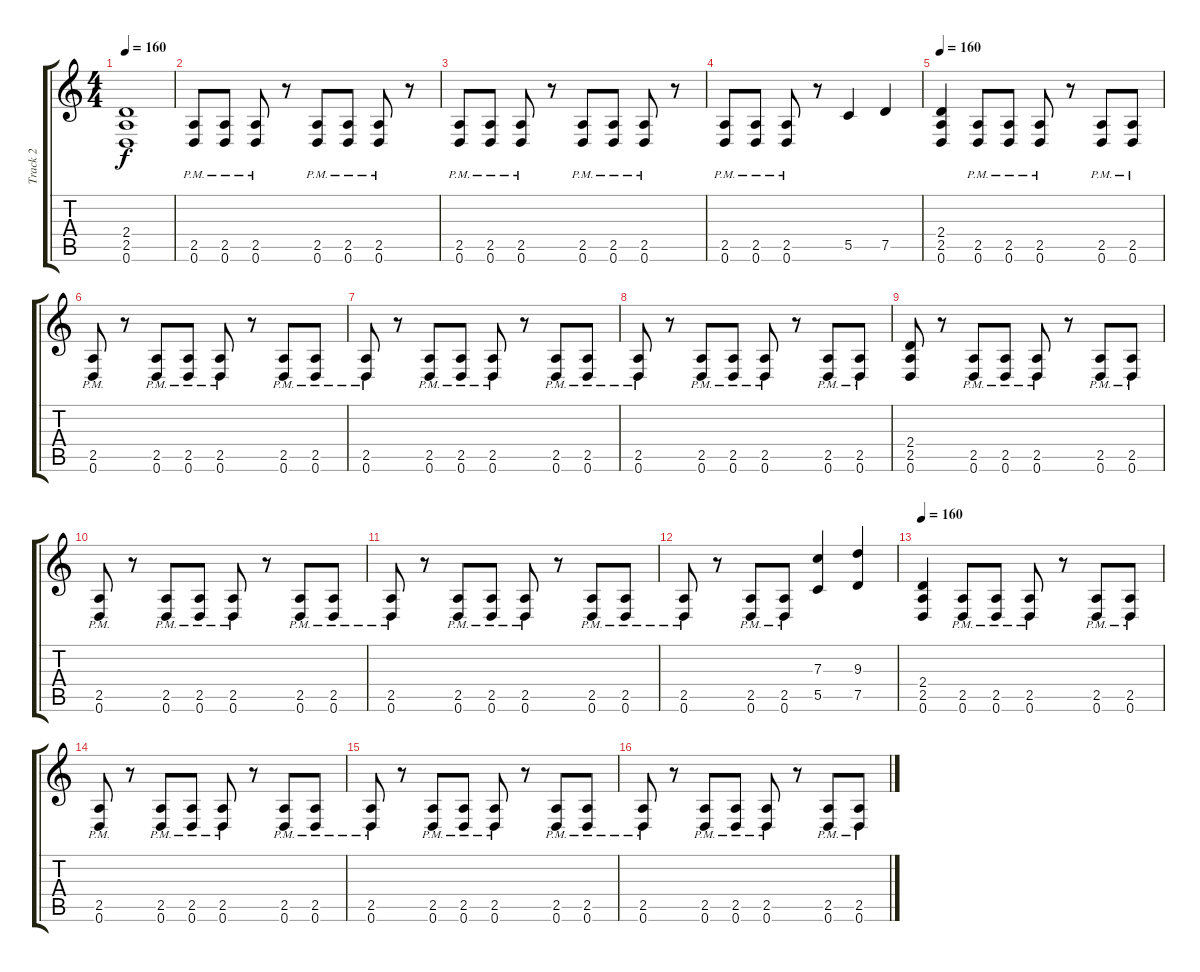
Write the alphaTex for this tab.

\track ("Track 2" "Track 2") {instrument distortionguitar}
\staff {score tabs}
\tuning (D4 A3 F3 C3 G2 D2) {hide}
\ts (4 4)
\tempo 160
\clef g2
\ks c
(2.4{t} 2.5{t} 0.6{t}).1{dy f} |
(2.5{pm} 0.6{pm}).8 (2.5{pm} 0.6{pm}).8 (2.5{pm} 0.6{pm}).8 r.8 (2.5{pm} 0.6{pm}).8 (2.5{pm} 0.6{pm}).8 (2.5{pm} 0.6{pm}).8 r.8 |
(2.5{pm} 0.6{pm}).8 (2.5{pm} 0.6{pm}).8 (2.5{pm} 0.6{pm}).8 r.8 (2.5{pm} 0.6{pm}).8 (2.5{pm} 0.6{pm}).8 (2.5{pm} 0.6{pm}).8 r.8 |
(2.5{pm} 0.6{pm}).8 (2.5{pm} 0.6{pm}).8 (2.5{pm} 0.6{pm}).8 r.8 5.5.4 7.5.4 |
\tempo 160
(2.4 2.5 0.6).4 (2.5{pm} 0.6{pm}).8 (2.5{pm} 0.6{pm}).8 (2.5{pm} 0.6{pm}).8 r.8 (2.5{pm} 0.6{pm}).8 (2.5{pm} 0.6{pm}).8 |
(2.5{pm} 0.6{pm}).8 r.8 (2.5{pm} 0.6{pm}).8 (2.5{pm} 0.6{pm}).8 (2.5{pm} 0.6{pm}).8 r.8 (2.5{pm} 0.6{pm}).8 (2.5{pm} 0.6{pm}).8 |
(2.5{pm} 0.6{pm}).8 r.8 (2.5{pm} 0.6{pm}).8 (2.5{pm} 0.6{pm}).8 (2.5{pm} 0.6{pm}).8 r.8 (2.5{pm} 0.6{pm}).8 (2.5{pm} 0.6{pm}).8 |
(2.5{pm} 0.6{pm}).8 r.8 (2.5{pm} 0.6{pm}).8 (2.5{pm} 0.6{pm}).8 (2.5{pm} 0.6{pm}).8 r.8 (2.5{pm} 0.6{pm}).8 (2.5{pm} 0.6{pm}).8 |
(2.4 2.5 0.6).8 r.8 (2.5{pm} 0.6{pm}).8 (2.5{pm} 0.6{pm}).8 (2.5{pm} 0.6{pm}).8 r.8 (2.5{pm} 0.6{pm}).8 (2.5{pm} 0.6{pm}).8 |
(2.5{pm} 0.6{pm}).8 r.8 (2.5{pm} 0.6{pm}).8 (2.5{pm} 0.6{pm}).8 (2.5{pm} 0.6{pm}).8 r.8 (2.5{pm} 0.6{pm}).8 (2.5{pm} 0.6{pm}).8 |
(2.5{pm} 0.6{pm}).8 r.8 (2.5{pm} 0.6{pm}).8 (2.5{pm} 0.6{pm}).8 (2.5{pm} 0.6{pm}).8 r.8 (2.5{pm} 0.6{pm}).8 (2.5{pm} 0.6{pm}).8 |
(2.5{pm} 0.6{pm}).8 r.8 (2.5{pm} 0.6{pm}).8 (2.5{pm} 0.6{pm}).8 (7.3 5.5).4 (9.3 7.5).4 |
\tempo 160
(2.4 2.5 0.6).4 (2.5{pm} 0.6{pm}).8 (2.5{pm} 0.6{pm}).8 (2.5{pm} 0.6{pm}).8 r.8 (2.5{pm} 0.6{pm}).8 (2.5{pm} 0.6{pm}).8 |
(2.5{pm} 0.6{pm}).8 r.8 (2.5{pm} 0.6{pm}).8 (2.5{pm} 0.6{pm}).8 (2.5{pm} 0.6{pm}).8 r.8 (2.5{pm} 0.6{pm}).8 (2.5{pm} 0.6{pm}).8 |
(2.5{pm} 0.6{pm}).8 r.8 (2.5{pm} 0.6{pm}).8 (2.5{pm} 0.6{pm}).8 (2.5{pm} 0.6{pm}).8 r.8 (2.5{pm} 0.6{pm}).8 (2.5{pm} 0.6{pm}).8 |
(2.5{pm} 0.6{pm}).8 r.8 (2.5{pm} 0.6{pm}).8 (2.5{pm} 0.6{pm}).8 (2.5{pm} 0.6{pm}).8 r.8 (2.5{pm} 0.6{pm}).8 (2.5{pm} 0.6{pm}).8
